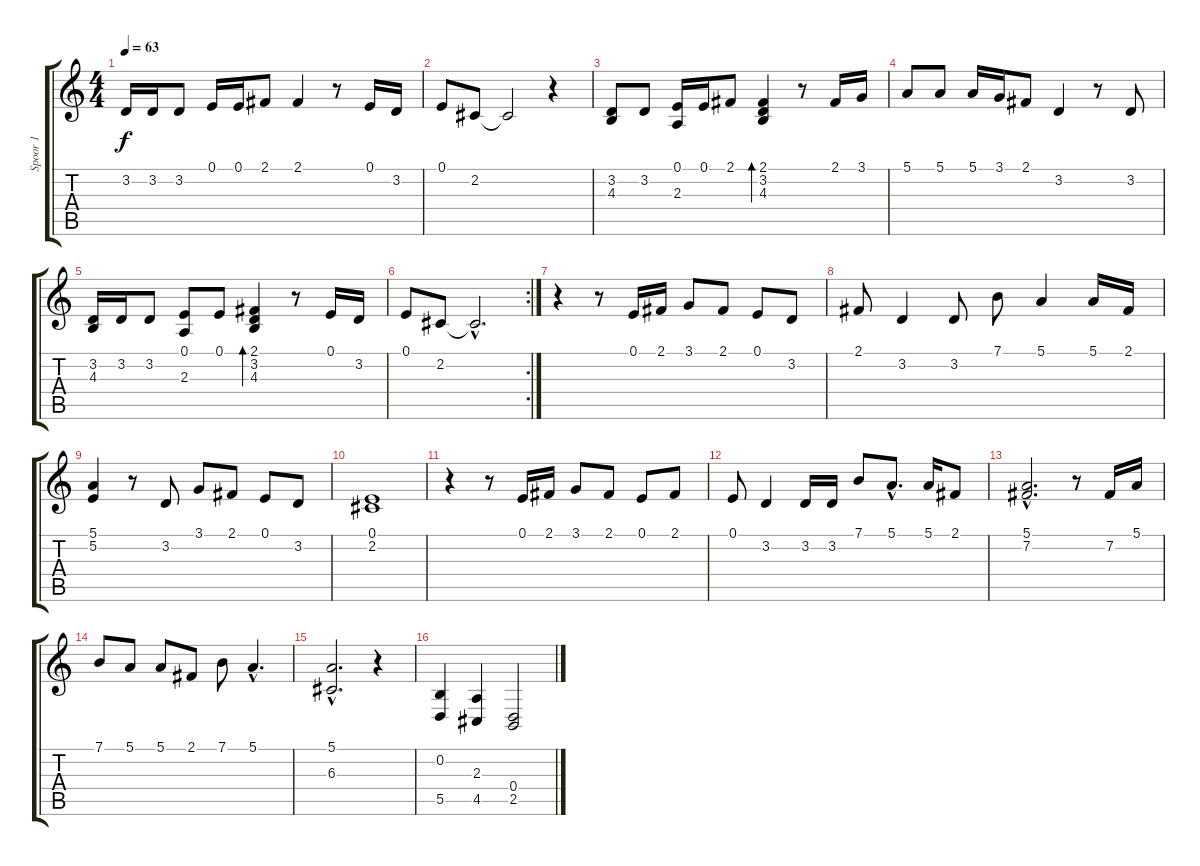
\track ("Spoor 1" "Spoor 1") {instrument electricgrandpiano}
\staff {score tabs}
\tuning (E4 B3 G3 D3 A2 E2) {hide}
\ts (4 4)
\tempo 63
\clef g2
\ks c
3.2.16{dy f} 3.2.16 3.2.8 0.1.16 0.1.16 2.1.8 2.1.4 r.8 0.1.16 3.2.16 |
0.1.8 2.2.8 2.2{t}.2 r.4 |
(3.2 4.3).8 3.2.8 (0.1 2.3).16 0.1.16 2.1.8 (2.1 3.2 4.3).4{bd 60} r.8 2.1.16 3.1.16 |
5.1.8 5.1.8 5.1.16 3.1.16 2.1.8 3.2.4 r.8 3.2.8 |
(3.2 4.3).16 3.2.16 3.2.8 (0.1 2.3).8 0.1.8 (2.1 3.2 4.3).4{bd 60} r.8 0.1.16 3.2.16 |
\rc 2
0.1.8 2.2.8 2.2{hac t}.2{d} |
r.4 r.8 0.1.16 2.1.16 3.1.8 2.1.8 0.1.8 3.2.8 |
2.1.8 3.2.4 3.2.8 7.1.8 5.1.4 5.1.16 2.1.16 |
(5.1 5.2).4 r.8 3.2.8 3.1.8 2.1.8 0.1.8 3.2.8 |
(0.1 2.2).1 |
r.4 r.8 0.1.16 2.1.16 3.1.8 2.1.8 0.1.8 2.1.8 |
0.1.8 3.2.4 3.2.16 3.2.16 7.1.8 5.1{hac}.8{d} 5.1.16 2.1.8 |
(5.1{hac} 7.2{hac}).2{d} r.8 7.2.16 5.1.16 |
7.1.8 5.1.8 5.1.8 2.1.8 7.1.8 5.1{hac}.4{d} |
(5.1{hac} 6.3{hac}).2{d} r.4 |
(0.2 5.5).4 (2.3 4.5).4 (0.4 2.5).2
